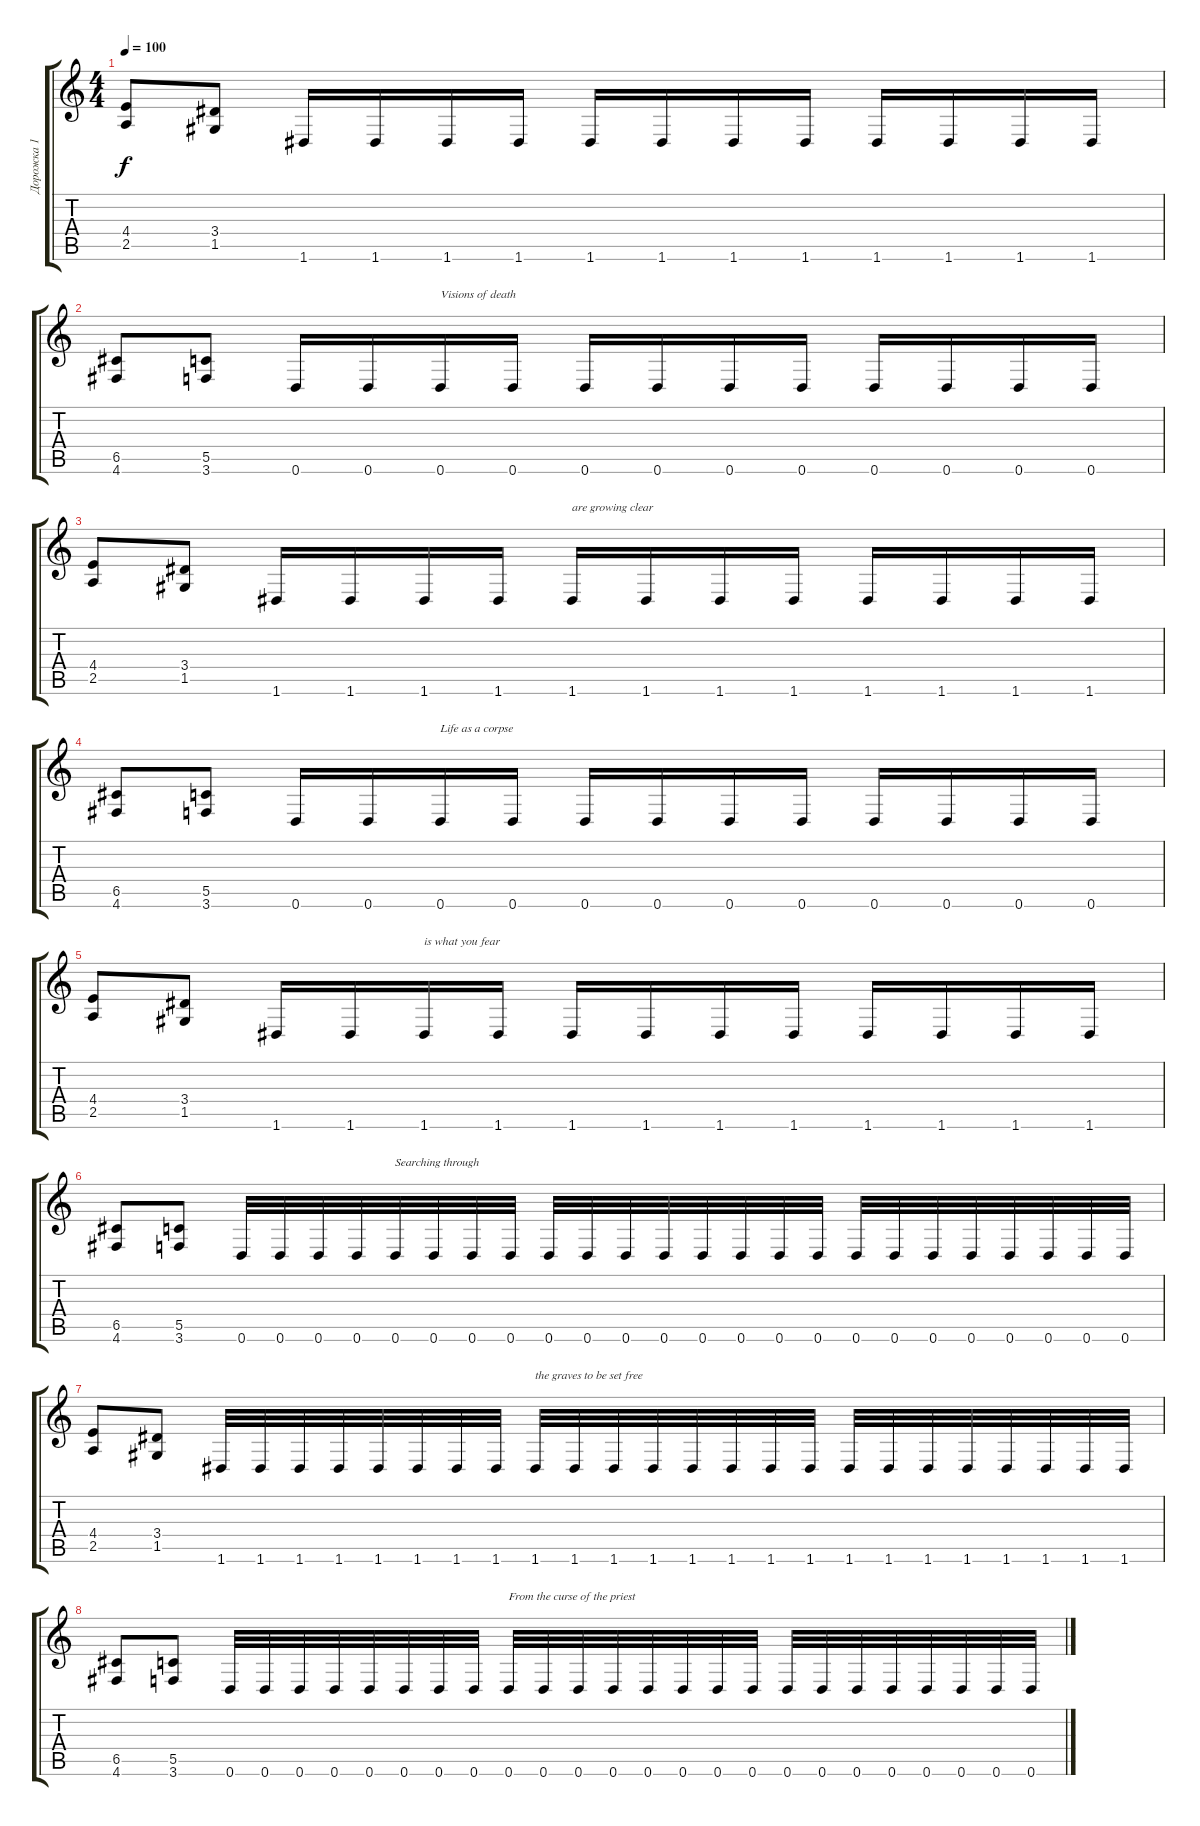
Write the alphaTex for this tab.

\track ("Дорожка 1" "Дорожка 1") {instrument distortionguitar}
\staff {score tabs}
\tuning (D4 A3 F3 C3 G2 D2) {hide}
\ts (4 4)
\tempo 100
\clef g2
\ks c
(4.4 2.5).8{dy f} (3.4 1.5).8 1.6.16 1.6.16 1.6.16 1.6.16 1.6.16 1.6.16 1.6.16 1.6.16 1.6.16 1.6.16 1.6.16 1.6.16 |
(6.5 4.6).8 (5.5 3.6).8 0.6.16 0.6.16 0.6.16{txt "Visions of death "} 0.6.16 0.6.16 0.6.16 0.6.16 0.6.16 0.6.16 0.6.16 0.6.16 0.6.16 |
(4.4 2.5).8 (3.4 1.5).8 1.6.16 1.6.16 1.6.16 1.6.16 1.6.16{txt "are growing clear"} 1.6.16 1.6.16 1.6.16 1.6.16 1.6.16 1.6.16 1.6.16 |
(6.5 4.6).8 (5.5 3.6).8 0.6.16 0.6.16 0.6.16{txt "Life as a corpse "} 0.6.16 0.6.16 0.6.16 0.6.16 0.6.16 0.6.16 0.6.16 0.6.16 0.6.16 |
(4.4 2.5).8 (3.4 1.5).8 1.6.16 1.6.16 1.6.16{txt "is what you fear"} 1.6.16 1.6.16 1.6.16 1.6.16 1.6.16 1.6.16 1.6.16 1.6.16 1.6.16 |
(6.5 4.6).8 (5.5 3.6).8 0.6.32 0.6.32 0.6.32 0.6.32 0.6.32{txt "Searching through "} 0.6.32 0.6.32 0.6.32 0.6.32 0.6.32 0.6.32 0.6.32 0.6.32 0.6.32 0.6.32 0.6.32 0.6.32 0.6.32 0.6.32 0.6.32 0.6.32 0.6.32 0.6.32 0.6.32 |
(4.4 2.5).8 (3.4 1.5).8 1.6.32 1.6.32 1.6.32 1.6.32 1.6.32 1.6.32 1.6.32 1.6.32 1.6.32{txt "the graves to be set free"} 1.6.32 1.6.32 1.6.32 1.6.32 1.6.32 1.6.32 1.6.32 1.6.32 1.6.32 1.6.32 1.6.32 1.6.32 1.6.32 1.6.32 1.6.32 |
(6.5 4.6).8 (5.5 3.6).8 0.6.32 0.6.32 0.6.32 0.6.32 0.6.32 0.6.32 0.6.32 0.6.32 0.6.32{txt "From the curse of the priest "} 0.6.32 0.6.32 0.6.32 0.6.32 0.6.32 0.6.32 0.6.32 0.6.32 0.6.32 0.6.32 0.6.32 0.6.32 0.6.32 0.6.32 0.6.32
